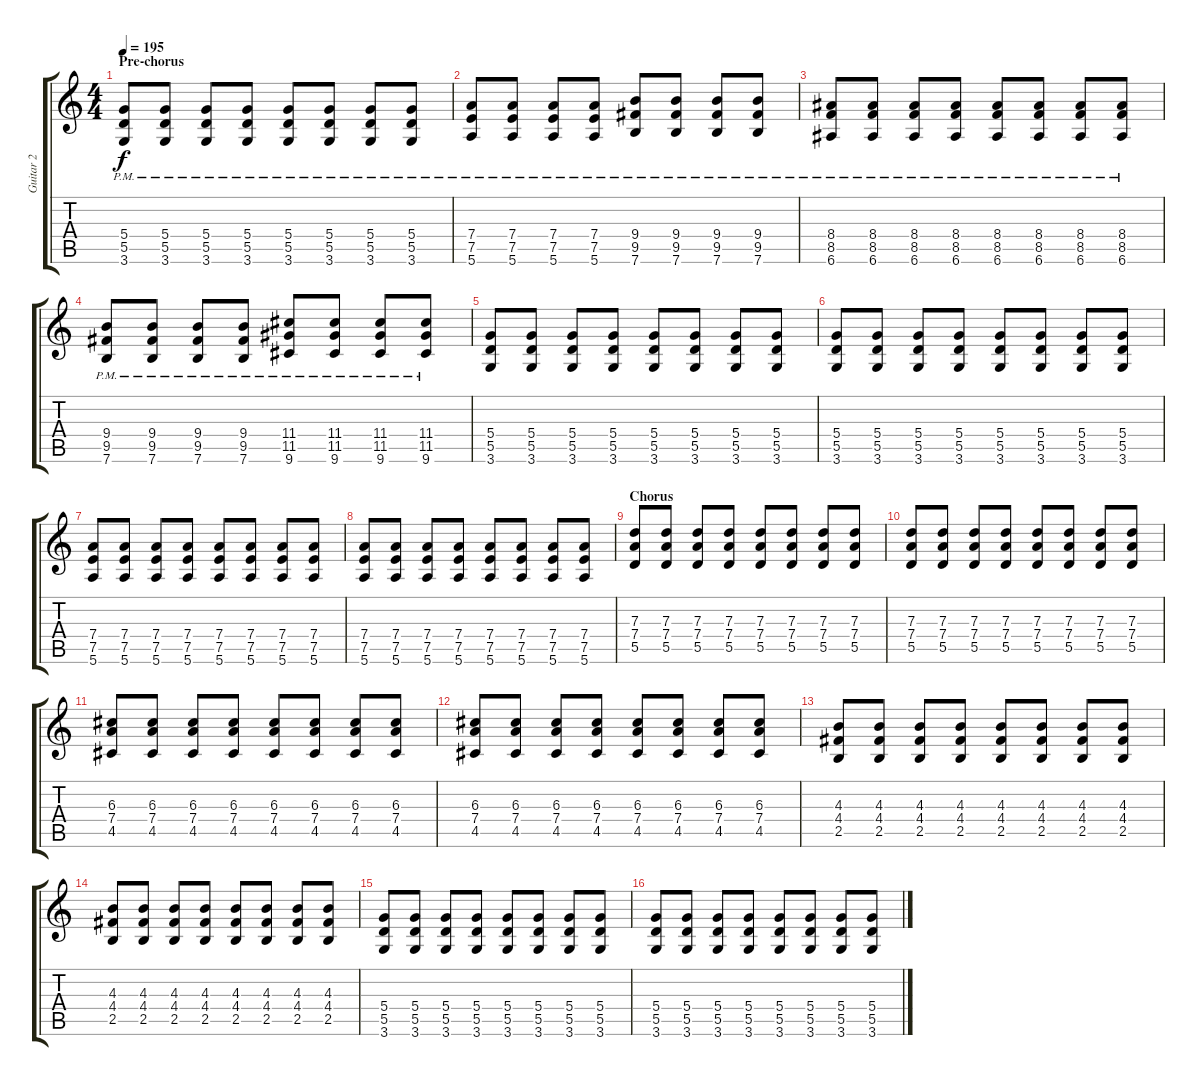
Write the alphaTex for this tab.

\track ("Guitar 2" "Guitar 2") {instrument distortionguitar}
\staff {score tabs}
\tuning (E4 B3 G3 D3 A2 E2) {hide}
\ts (4 4)
\section ("" "Pre-chorus")
\tempo 195
\clef g2
\ks c
(5.4{pm} 5.5{pm} 3.6{pm}).8{dy f} (5.4{pm} 5.5{pm} 3.6{pm}).8 (5.4{pm} 5.5{pm} 3.6{pm}).8 (5.4{pm} 5.5{pm} 3.6{pm}).8 (5.4{pm} 5.5{pm} 3.6{pm}).8 (5.4{pm} 5.5{pm} 3.6{pm}).8 (5.4{pm} 5.5{pm} 3.6{pm}).8 (5.4{pm} 5.5{pm} 3.6{pm}).8 |
(7.4{pm} 7.5{pm} 5.6{pm}).8 (7.4{pm} 7.5{pm} 5.6{pm}).8 (7.4{pm} 7.5{pm} 5.6{pm}).8 (7.4{pm} 7.5{pm} 5.6{pm}).8 (9.4{pm} 9.5{pm} 7.6{pm}).8 (9.4{pm} 9.5{pm} 7.6{pm}).8 (9.4{pm} 9.5{pm} 7.6{pm}).8 (9.4{pm} 9.5{pm} 7.6{pm}).8 |
(8.4{pm} 8.5{pm} 6.6{pm}).8 (8.4{pm} 8.5{pm} 6.6{pm}).8 (8.4{pm} 8.5{pm} 6.6{pm}).8 (8.4{pm} 8.5{pm} 6.6{pm}).8 (8.4{pm} 8.5{pm} 6.6{pm}).8 (8.4{pm} 8.5{pm} 6.6{pm}).8 (8.4{pm} 8.5{pm} 6.6{pm}).8 (8.4{pm} 8.5{pm} 6.6{pm}).8 |
(9.4{pm} 9.5{pm} 7.6{pm}).8 (9.4{pm} 9.5{pm} 7.6{pm}).8 (9.4{pm} 9.5{pm} 7.6{pm}).8 (9.4{pm} 9.5{pm} 7.6{pm}).8 (11.4{pm} 11.5{pm} 9.6{pm}).8 (11.4{pm} 11.5{pm} 9.6{pm}).8 (11.4{pm} 11.5{pm} 9.6{pm}).8 (11.4{pm} 11.5{pm} 9.6{pm}).8 |
(5.4 5.5 3.6).8 (5.4 5.5 3.6).8 (5.4 5.5 3.6).8 (5.4 5.5 3.6).8 (5.4 5.5 3.6).8 (5.4 5.5 3.6).8 (5.4 5.5 3.6).8 (5.4 5.5 3.6).8 |
(5.4 5.5 3.6).8 (5.4 5.5 3.6).8 (5.4 5.5 3.6).8 (5.4 5.5 3.6).8 (5.4 5.5 3.6).8 (5.4 5.5 3.6).8 (5.4 5.5 3.6).8 (5.4 5.5 3.6).8 |
(7.4 7.5 5.6).8 (7.4 7.5 5.6).8 (7.4 7.5 5.6).8 (7.4 7.5 5.6).8 (7.4 7.5 5.6).8 (7.4 7.5 5.6).8 (7.4 7.5 5.6).8 (7.4 7.5 5.6).8 |
(7.4 7.5 5.6).8 (7.4 7.5 5.6).8 (7.4 7.5 5.6).8 (7.4 7.5 5.6).8 (7.4 7.5 5.6).8 (7.4 7.5 5.6).8 (7.4 7.5 5.6).8 (7.4 7.5 5.6).8 |
\section ("" "Chorus")
(7.3 7.4 5.5).8 (7.3 7.4 5.5).8 (7.3 7.4 5.5).8 (7.3 7.4 5.5).8 (7.3 7.4 5.5).8 (7.3 7.4 5.5).8 (7.3 7.4 5.5).8 (7.3 7.4 5.5).8 |
(7.3 7.4 5.5).8 (7.3 7.4 5.5).8 (7.3 7.4 5.5).8 (7.3 7.4 5.5).8 (7.3 7.4 5.5).8 (7.3 7.4 5.5).8 (7.3 7.4 5.5).8 (7.3 7.4 5.5).8 |
(6.3 7.4 4.5).8 (6.3 7.4 4.5).8 (6.3 7.4 4.5).8 (6.3 7.4 4.5).8 (6.3 7.4 4.5).8 (6.3 7.4 4.5).8 (6.3 7.4 4.5).8 (6.3 7.4 4.5).8 |
(6.3 7.4 4.5).8 (6.3 7.4 4.5).8 (6.3 7.4 4.5).8 (6.3 7.4 4.5).8 (6.3 7.4 4.5).8 (6.3 7.4 4.5).8 (6.3 7.4 4.5).8 (6.3 7.4 4.5).8 |
(4.3 4.4 2.5).8 (4.3 4.4 2.5).8 (4.3 4.4 2.5).8 (4.3 4.4 2.5).8 (4.3 4.4 2.5).8 (4.3 4.4 2.5).8 (4.3 4.4 2.5).8 (4.3 4.4 2.5).8 |
(4.3 4.4 2.5).8 (4.3 4.4 2.5).8 (4.3 4.4 2.5).8 (4.3 4.4 2.5).8 (4.3 4.4 2.5).8 (4.3 4.4 2.5).8 (4.3 4.4 2.5).8 (4.3 4.4 2.5).8 |
(5.4 5.5 3.6).8 (5.4 5.5 3.6).8 (5.4 5.5 3.6).8 (5.4 5.5 3.6).8 (5.4 5.5 3.6).8 (5.4 5.5 3.6).8 (5.4 5.5 3.6).8 (5.4 5.5 3.6).8 |
(5.4 5.5 3.6).8 (5.4 5.5 3.6).8 (5.4 5.5 3.6).8 (5.4 5.5 3.6).8 (5.4 5.5 3.6).8 (5.4 5.5 3.6).8 (5.4 5.5 3.6).8 (5.4 5.5 3.6).8
